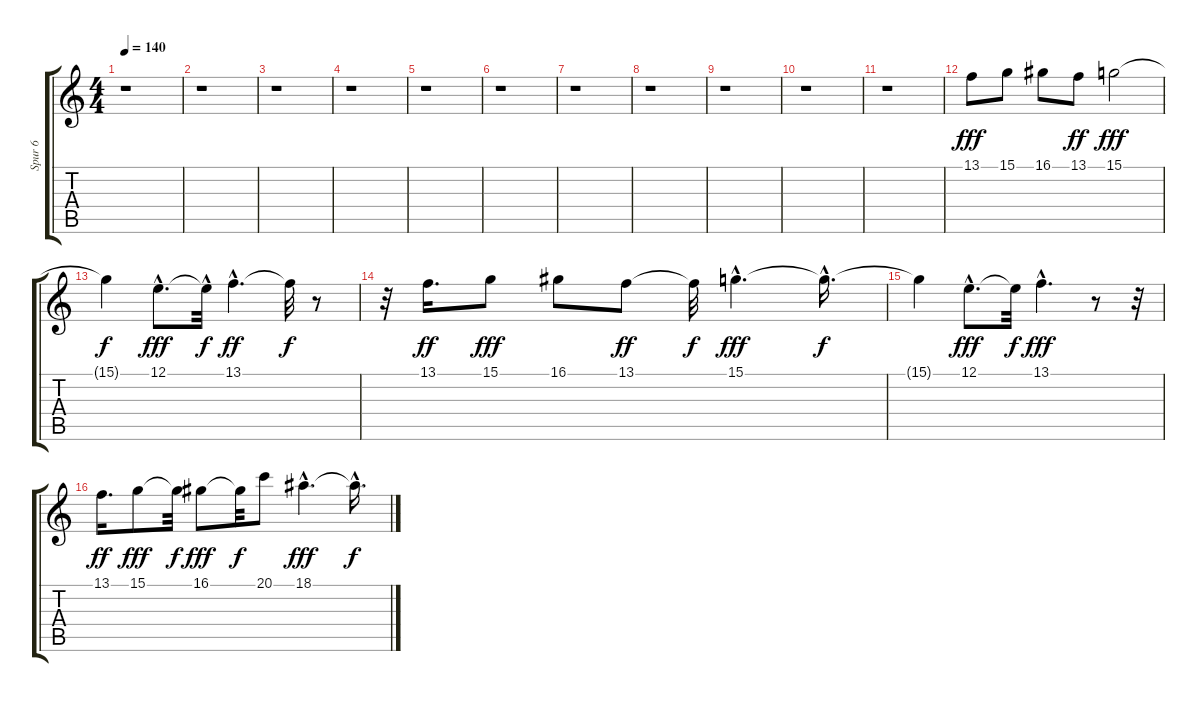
\track ("Spur 6" "Spur 6") {instrument stringensemble1}
\staff {score tabs}
\tuning (E4 B3 G3 D3 A2 E2) {hide}
\ts (4 4)
\tempo 140
\clef g2
\ks c
r.1{dy f} |
r.1 |
r.1 |
r.1 |
r.1 |
r.1 |
r.1 |
r.1 |
r.1 |
r.1 |
r.1 |
13.1.8{dy fff} 15.1.8 16.1.8 13.1.8{dy ff} 15.1.2{dy fff} |
15.1{t}.4{dy f} 12.1{hac}.8{d dy fff} 12.1{hac t}.32{dy f} 13.1{hac}.4{d dy ff} 13.1{t}.32{dy f} r.8 |
r.32 13.1.16{d dy ff} 15.1.8{dy fff} 16.1.8 13.1.8{dy ff} 13.1{t}.32{dy f} 15.1{hac}.4{d dy fff} 15.1{hac t}.16{d dy f} |
15.1{t}.4 12.1{hac}.8{d dy fff} 12.1{t}.32{dy f} 13.1{hac}.4{d dy fff} r.8 r.32 |
13.1.16{d dy ff} 15.1.8{dy fff} 15.1{t}.32{dy f} 16.1.8{dy fff} 16.1{t}.32{dy f} 20.1.8 18.1{hac}.4{d dy fff} 18.1{hac t}.16{d dy f}
